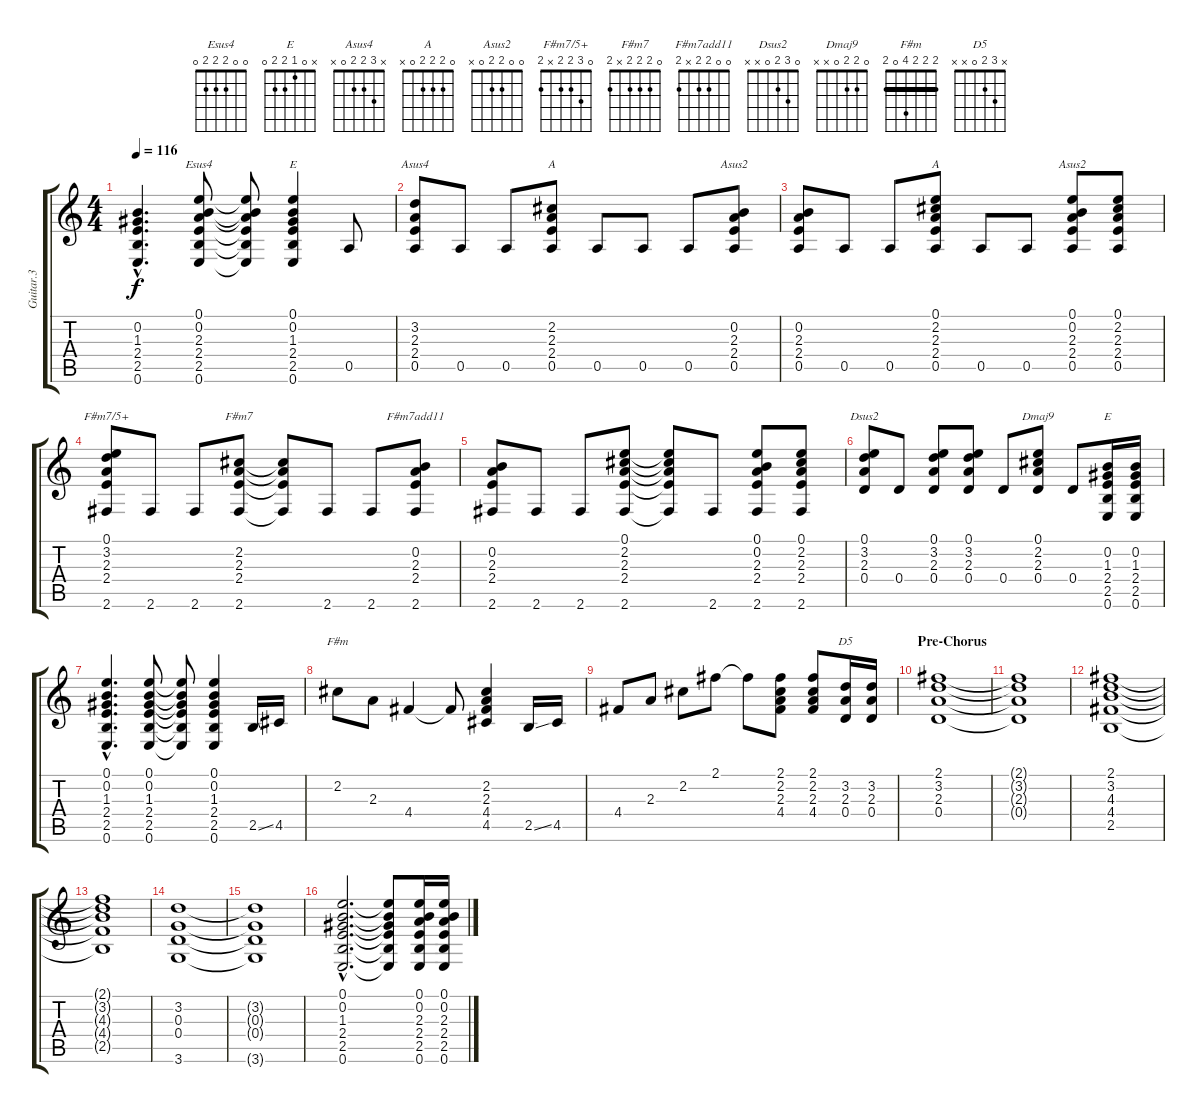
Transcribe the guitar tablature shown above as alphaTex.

\track ("Guitar.3" "Guitar.3") {instrument acousticguitarsteel}
\staff {score tabs}
\tuning (E4 B3 G3 D3 A2 E2) {hide}
\chord ("Esus4" 0 0 2 2 2 0)
\chord ("E" 0 0 1 2 2 0)
\chord ("Asus4" x 3 2 2 0 x)
\chord ("A" x 2 2 2 0 x)
\chord ("Asus2" x 0 2 2 0 x)
\chord ("A" 0 2 2 2 0 x)
\chord ("Asus2" 0 0 2 2 0 x)
\chord ("F#m7/5+" 0 3 2 2 x 2)
\chord ("F#m7" 0 2 2 2 x 2)
\chord ("F#m7add11" 0 0 2 2 x 2)
\chord ("Dsus2" 0 3 2 0 x x)
\chord ("Dmaj9" 0 2 2 0 x x)
\chord ("E" x 0 1 2 2 0)
\chord ("F#m" 2 2 2 4 0 2) {barre 2}
\chord ("D5" x 3 2 0 x x)
\ts (4 4)
\tempo 116
\clef g2
\ks c
(0.2{hac t} 1.3{hac t} 2.4{hac t} 2.5{hac t} 0.6{hac t}).4{d dy f} (0.1 0.2 2.3 2.4 2.5 0.6).8{ch "Esus4"} (0.1{t} 0.2{t} 2.3{t} 2.4{t} 2.5{t} 0.6{t}).8 (0.1 0.2 1.3 2.4 2.5 0.6).4{ch "E"} 0.5.8 |
(3.2 2.3 2.4 0.5).8{ch "Asus4"} 0.5.8 0.5.8 (2.2 2.3 2.4 0.5).8{ch "A"} 0.5.8 0.5.8 0.5.8 (0.2 2.3 2.4 0.5).8{ch "Asus2"} |
(0.2 2.3 2.4 0.5).8 0.5.8 0.5.8 (0.1 2.2 2.3 2.4 0.5).8{ch "A"} 0.5.8 0.5.8 (0.1 0.2 2.3 2.4 0.5).8{ch "Asus2"} (0.1 2.2 2.3 2.4 0.5).8 |
(0.1 3.2 2.3 2.4 2.6).8{ch "F#m7/5+"} 2.6.8 2.6.8 (2.2 2.3 2.4 2.6).8{ch "F#m7"} (2.2{t} 2.3{t} 2.4{t} 2.6{t}).8 2.6.8 2.6.8 (0.2 2.3 2.4 2.6).8{ch "F#m7add11"} |
(0.2 2.3 2.4 2.6).8 2.6.8 2.6.8 (0.1 2.2 2.3 2.4 2.6).8 (0.1{t} 2.2{t} 2.3{t} 2.4{t} 2.6{t}).8 2.6.8 (0.1 0.2 2.3 2.4 2.6).8 (0.1 2.2 2.3 2.4 2.6).8 |
(0.1 3.2 2.3 0.4).8{ch "Dsus2"} 0.4.8 (0.1 3.2 2.3 0.4).8 (0.1 3.2 2.3 0.4).8 0.4.8 (0.1 2.2 2.3 0.4).8{ch "Dmaj9"} 0.4.8 (0.2 1.3 2.4 2.5 0.6).16{ch "E"} (0.2 1.3 2.4 2.5 0.6).16 |
(0.1{hac} 0.2{hac} 1.3{hac} 2.4{hac} 2.5{hac} 0.6{hac}).4{d} (0.1 0.2 1.3 2.4 2.5 0.6).8 (0.1{t} 0.2{t} 1.3{t} 2.4{t} 2.5{t} 0.6{t}).8 (0.1 0.2 1.3 2.4 2.5 0.6).4 2.5{ss}.16 4.5.16 |
2.2.8{ch "F#m"} 2.3.8 4.4.4 4.4{t}.8 (2.2 2.3 4.4 4.5).4 2.5{ss}.16 4.5.16 |
4.4.8 2.3.8 2.2.8 2.1.8 2.1{t}.8 (2.1 2.2 2.3 4.4).8 (2.1 2.2 2.3 4.4).8 (3.2 2.3 0.4).16{ch "D5"} (3.2 2.3 0.4).16 |
\section ("" "Pre-Chorus")
(2.1 3.2 2.3 0.4).1 |
(2.1{t} 3.2{t} 2.3{t} 0.4{t}).1 |
(2.1 3.2 4.3 4.4 2.5).1 |
(2.1{t} 3.2{t} 4.3{t} 4.4{t} 2.5{t}).1 |
(3.2 0.3 0.4 3.6).1 |
(3.2{t} 0.3{t} 0.4{t} 3.6{t}).1 |
(0.1{hac} 0.2{hac} 1.3{hac} 2.4{hac} 2.5{hac} 0.6{hac}).2{d} (0.1{t} 0.2{t} 1.3{t} 2.4{t} 2.5{t} 0.6{t}).8 (0.1 0.2 2.3 2.4 2.5 0.6).16 (0.1 0.2 2.3 2.4 2.5 0.6).16
